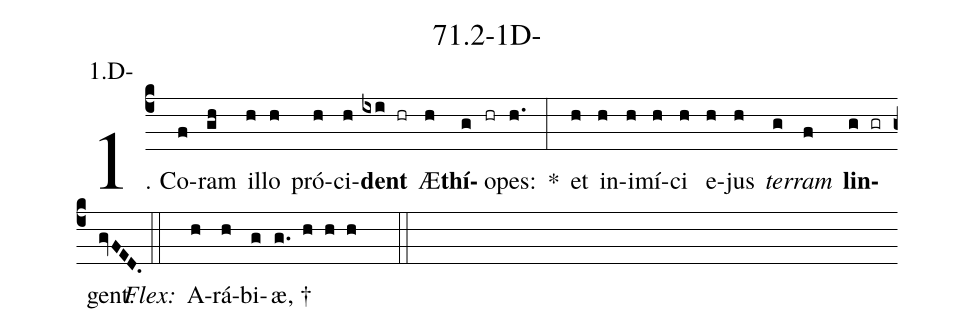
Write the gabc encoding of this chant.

name: 71.2-1D-;
annotation: 1.D-;
%%
(c4)1. Co(f)ram(gh) il(h)lo(h) pró(h)ci(h)<b>dent</b>(ixi hr) Æ(h)<b>thí</b>(g)o(hr)pes:(h.) *(:) et(h) in(h)i(h)mí(h)ci(h) e(h)jus(h) <i>ter</i>(g)<i>ram</i>(f) <b>lin</b>(g gr)gent.(gvFED.) (::)
<i>Flex:</i>()  A(h)rá(h)bi(g)æ, †(g. h h h  ::)

%E(h) u(h) o(g) u(f) a(g) e.(gvFED.) (::)
